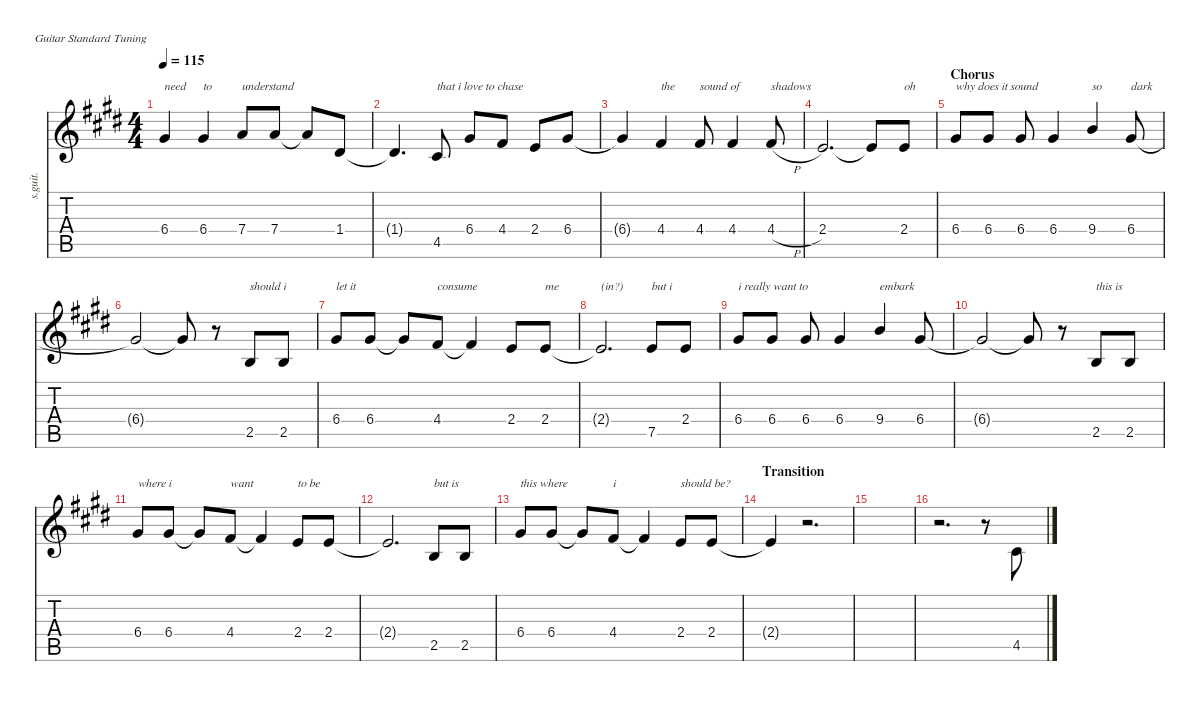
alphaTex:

\defaultSystemsLayout 4
\hideDynamics
\bracketExtendMode nobrackets
\otherSystemsTrackNameOrientation horizontal
\track ("Steel Guitar" "s.guit.") {instrument acousticguitarsteel}
\staff {score tabs}
\tuning (E4 B3 G3 D3 A2 E2)
\ts (4 4)
\tempo 115
\clef g2
\ks e
6.4{acc #}.4{txt "need" dy mf beam Up} 6.4{acc #}.4{txt "to" beam Up} 7.4{acc forcenatural}.8{txt "understand" beam Up} 7.4{acc forcenatural}.8{beam Up} 7.4{t acc forcenatural}.8{beam Up} 1.4{acc #}.8{beam Up} |
1.4{t acc #}.4{d beam Up} 4.5{acc #}.8{txt "that i love to chase" beam Up} 6.4{acc #}.8{beam Up} 4.4{acc #}.8{beam Up} 2.4{acc forcenatural}.8{beam Up} 6.4{acc #}.8{beam Up} |
6.4{t acc #}.4{beam Up} 4.4{acc #}.4{txt "the" beam Up} 4.4{acc #}.8{txt "sound of" beam Up} 4.4{acc #}.4{beam Up} 4.4{h acc #}.8{txt "shadows" beam Up} |
2.4{acc forcenatural}.2{d beam Up} 2.4{t acc forcenatural}.8{beam Up} 2.4{acc forcenatural}.8{txt "oh" beam Up} |
\section ("" "Chorus")
6.4{acc #}.8{txt "why does it sound" beam Up} 6.4{acc #}.8{beam Up} 6.4{acc #}.8{beam Up} 6.4{acc #}.4{beam Up} 9.4{acc forcenatural}.4{txt "so" beam Up} 6.4{acc #}.8{txt "dark" beam Up} |
6.4{t acc #}.2{beam Up} 6.4{t acc #}.8{beam Up} r.8{beam Up} 2.5{acc forcenatural}.8{txt "should i" beam Up} 2.5{acc forcenatural}.8{beam Up} |
6.4{acc #}.8{txt "let it" beam Up} 6.4{acc #}.8{beam Up} 6.4{t acc #}.8{beam Up} 4.4{acc #}.8{txt "consume" beam Up} 4.4{t acc #}.4{beam Up} 2.4{acc forcenatural}.8{beam Up} 2.4{acc forcenatural}.8{txt "me" beam Up} |
2.4{t acc forcenatural}.2{d txt "(in?)" beam Up} 7.5{acc forcenatural}.8{txt "but i" beam Up} 2.4{acc forcenatural}.8{beam Up} |
6.4{acc #}.8{txt "i really want to" beam Up} 6.4{acc #}.8{beam Up} 6.4{acc #}.8{beam Up} 6.4{acc #}.4{beam Up} 9.4{acc forcenatural}.4{txt "embark" beam Up} 6.4{acc #}.8{beam Up} |
6.4{t acc #}.2{beam Up} 6.4{t acc #}.8{beam Up} r.8{beam Up} 2.5{acc forcenatural}.8{txt "this is" beam Up} 2.5{acc forcenatural}.8{beam Up} |
6.4{acc #}.8{txt "where i" beam Up} 6.4{acc #}.8{beam Up} 6.4{t acc #}.8{beam Up} 4.4{acc #}.8{txt "want" beam Up} 4.4{t acc #}.4{beam Up} 2.4{acc forcenatural}.8{txt "to be" beam Up} 2.4{acc forcenatural}.8{beam Up} |
2.4{t acc forcenatural}.2{d beam Up} 2.5{acc forcenatural}.8{txt "but is" beam Up} 2.5{acc forcenatural}.8{beam Up} |
6.4{acc #}.8{txt "this where" beam Up} 6.4{acc #}.8{beam Up} 6.4{t acc #}.8{beam Up} 4.4{acc #}.8{txt "i" beam Up} 4.4{t acc #}.4{beam Up} 2.4{acc forcenatural}.8{txt "should be?" beam Up} 2.4{acc forcenatural}.8{beam Up} |
\section ("" "Transition")
2.4{t acc forcenatural}.4{beam Up} r.2{d beam Up} |
|
r.2{d beam Down} r.8{beam Down} 4.5{acc #}.8{beam Up}
